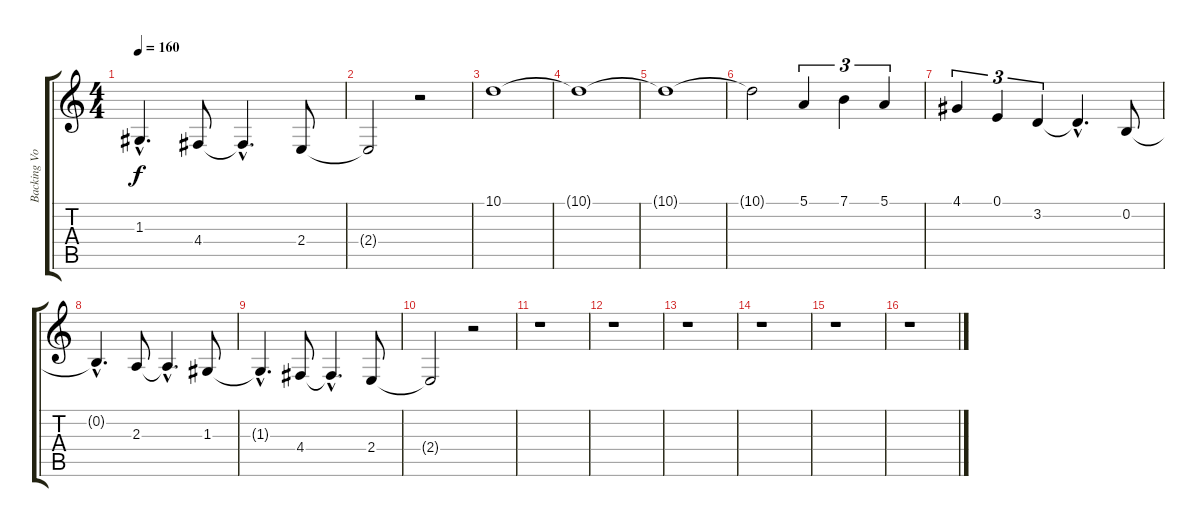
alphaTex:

\track ("Backing Vox" "Backing Vo") {instrument tenorsax}
\staff {score tabs}
\tuning (E4 B3 G3 D3 A2 E2) {hide}
\ts (4 4)
\tempo 160
\clef g2
\ks c
1.3{hac t}.4{d dy f} 4.4.8 4.4{hac t}.4{d} 2.4.8 |
2.4{t}.2 r.2 |
10.1.1 |
10.1{t}.1 |
10.1{t}.1 |
10.1{t}.2 5.1.4{tu (3 2)} 7.1.4{tu (3 2)} 5.1.4{tu (3 2)} |
4.1.4{tu (3 2)} 0.1.4{tu (3 2)} 3.2.4{tu (3 2)} 3.2{hac t}.4{d} 0.2.8 |
0.2{hac t}.4{d} 2.3.8 2.3{hac t}.4{d} 1.3.8 |
1.3{hac t}.4{d} 4.4.8 4.4{hac t}.4{d} 2.4.8 |
2.4{t}.2 r.2 |
r.1 |
r.1 |
r.1 |
r.1 |
r.1 |
r.1
